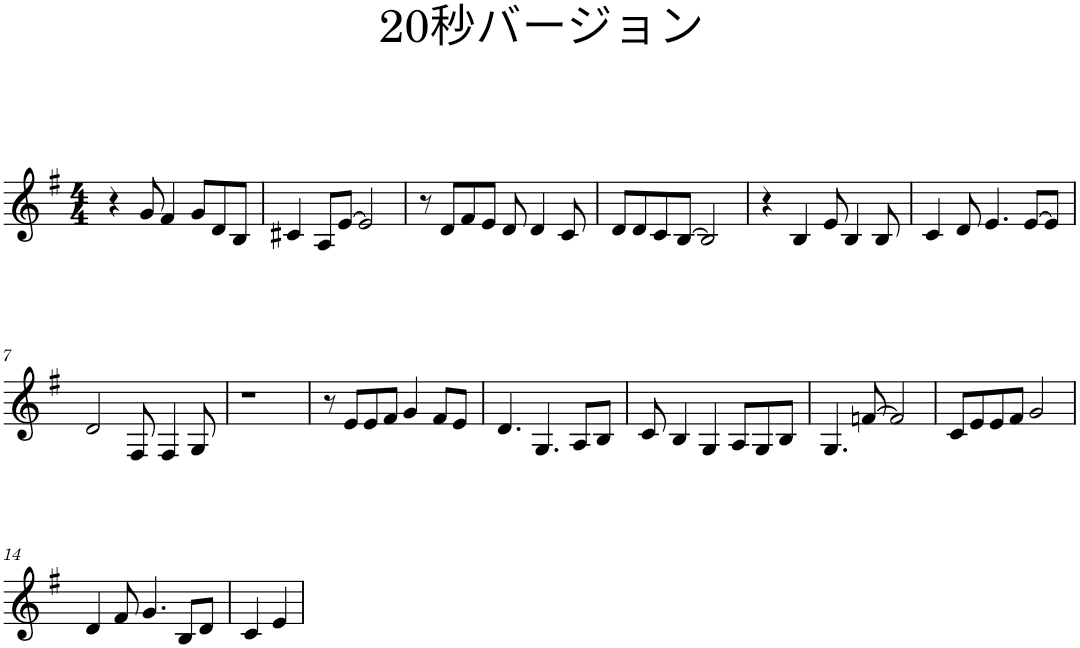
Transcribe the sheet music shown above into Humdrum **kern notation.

**kern
*part1
*staff1
*I"Piano
*I'Pno.
*clefG2
*k[f#]
*M4/4
=1
4r
8g/
4f#/
8g/L
8d/
8B/J
=2
4c#X/
8A/L
[>8e/J
2e/]
=3
8r
8d/L
8f#/
8e/J
8d/
4d/
8c/
=4
8d/L
8d/
8c/
[>8B/J
2B/]
=5
4r
4B/
8e/
4B/
8B/
=6
4c/
8d/
4.e/
[>8e/L
8e/J]
!!LO:LB:g=z
=7
2d/
8F#/
4F#/
8G/
=8
1r
=9
8r
8e/L
8e/
8f#/J
4g/
8f#/L
8e/J
=10
4.d/
4.G/
8A/L
8B/J
=11
8c/
4B/
4G/
8A/L
8G/
8B/J
=12
4.G/
[>8fn/
2f/]
=13
8c/L
8e/
8e/
8f#/J
2g/
!!LO:LB:g=z
=14
4d/
8f#/
4.g/
8B/L
8d/J
=15
4c/
4e/
=
*-
